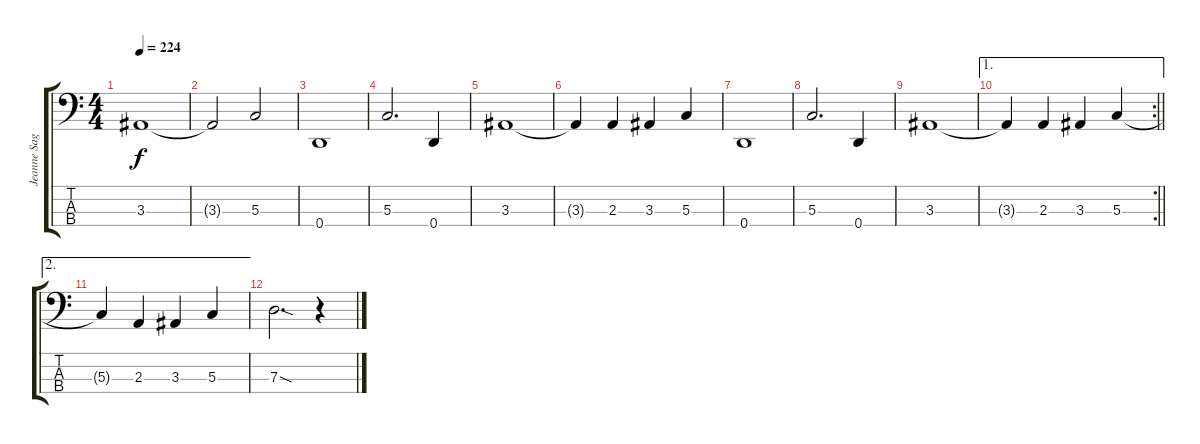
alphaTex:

\track ("Jeanne Sagan" "Jeanne Sag") {instrument electricbasspick}
\staff {score tabs}
\tuning (F2 C2 G1 D1) {hide}
\ts (4 4)
\tempo 224
\clef f4
\ks c
3.3.1{dy f} |
3.3{t}.2 5.3.2 |
0.4.1 |
5.3.2{d} 0.4.4 |
3.3.1 |
3.3{t}.4 2.3.4 3.3.4 5.3.4 |
0.4.1 |
5.3.2{d} 0.4.4 |
3.3.1 |
\ae 1
\rc 2
\barLineRight lightlight
3.3{t}.4 2.3.4 3.3.4 5.3.4 |
\ae 2
5.3{t}.4 2.3.4 3.3.4 5.3.4 |
7.3{sod}.2{d} r.4
